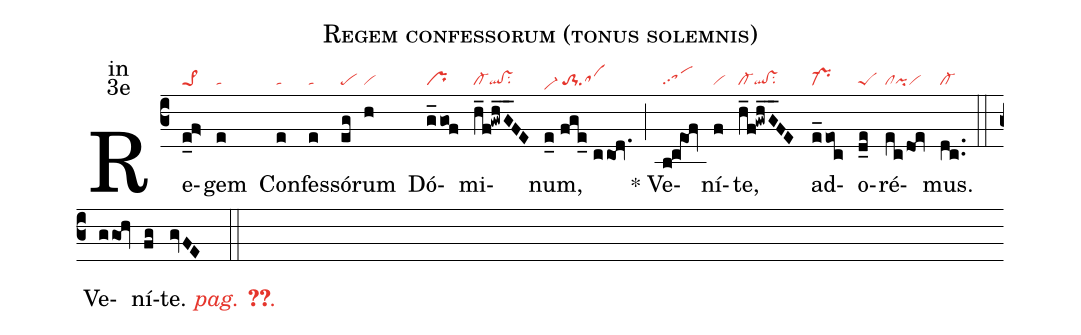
name:Regem confessorum (tonus solemnis);
office-part:in;
mode:3e;
nabc-lines:1;
%%
(c3) Re(e_f>|pe>1)gem(e|ta) Con(e|ta)fes(e|ta)só(eg|pe)rum(h|vi) Dó(g_gof|pr)mi(h_f!gwhG__FE|cl-ql!vssu2)num,(e_0//fge_//ccod.|vi-hd/to-1sa) (;) <sp>*</sp> Ve(b!c@eo1f|sapp1)ní(f|vi)te,(h_f!gwhG__FE|cl-ql!vssu2) ad(e_eoc|pr-)o(d_e|peS)ré(ec/doe|clpivi)mus.(dc..|cl-) (::) <nlba>Ve(g/goh)ní(fg)t{e}. <c><i>pag. <v>\pageref{M-ORIP3e}</v>.</i></c></nlba>(gvFE ::)
